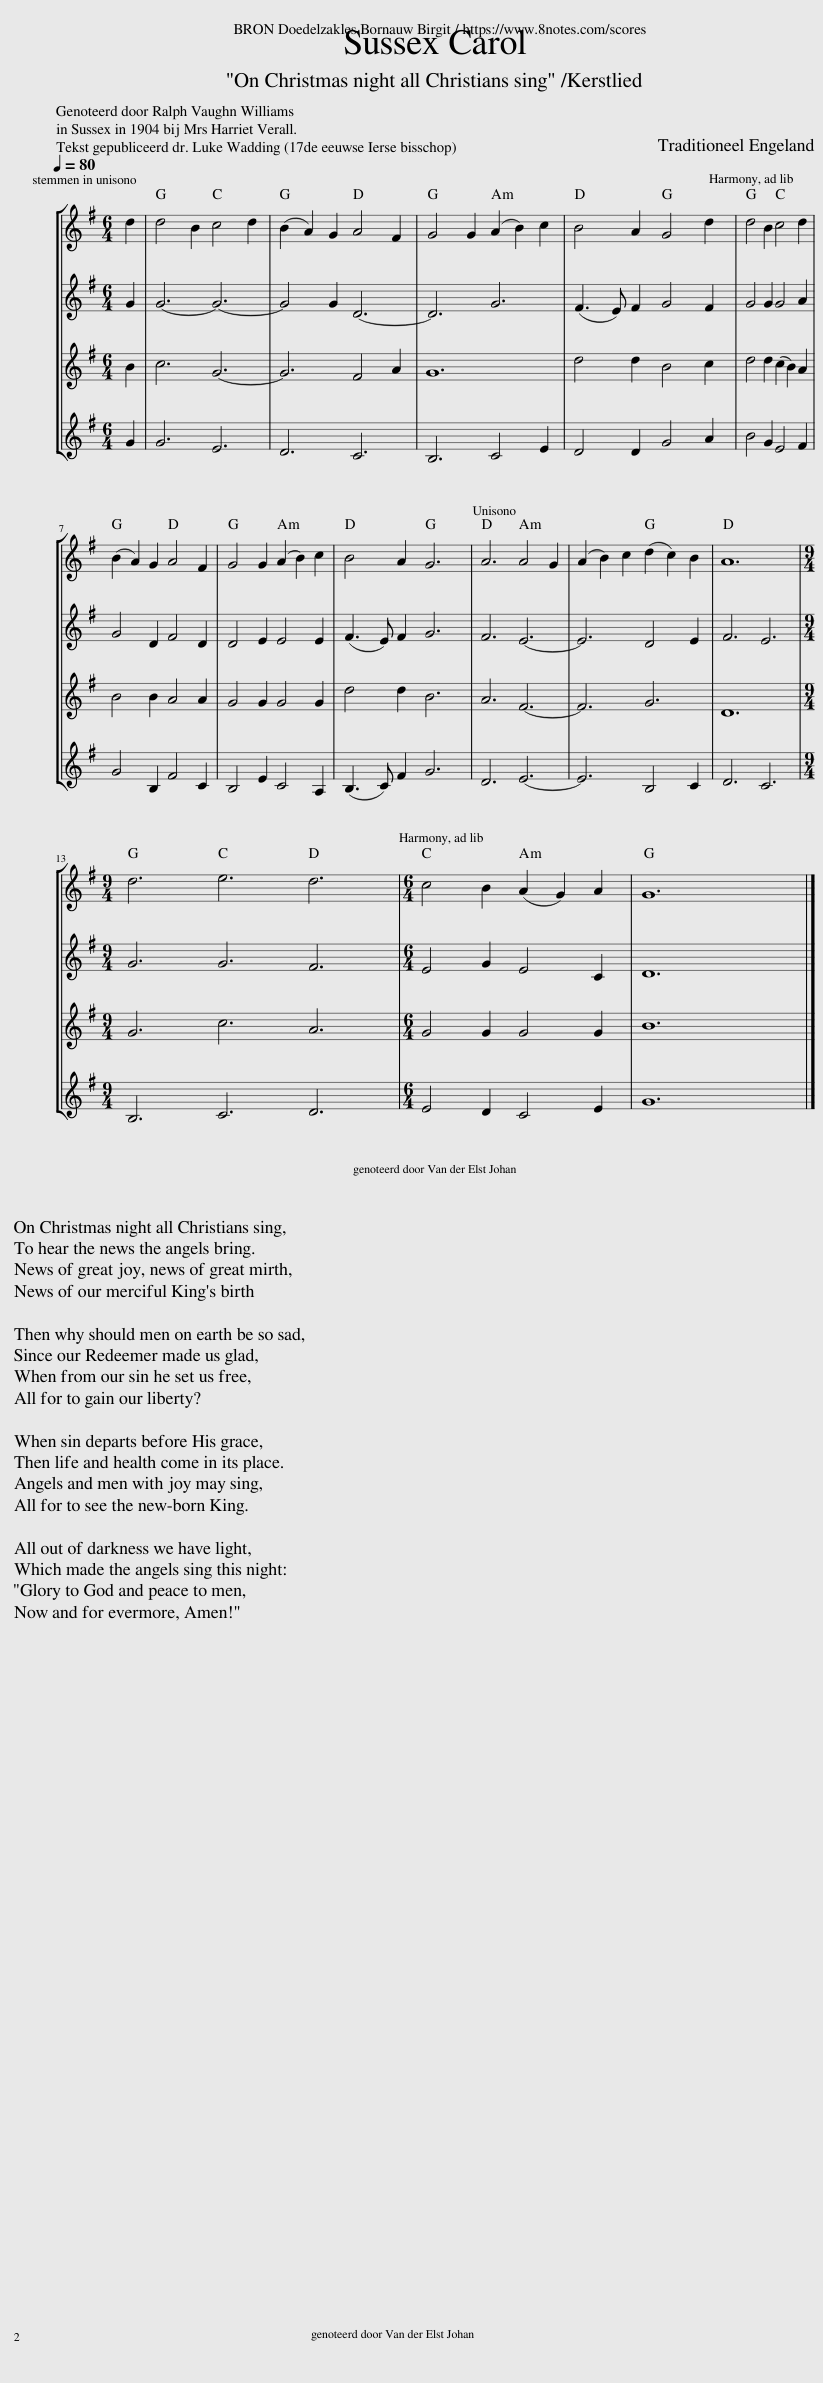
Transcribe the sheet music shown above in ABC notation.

X:1
%%score [ 1 2 3 4 ]
L:1/8
Q:1/4=80
M:6/4
I:linebreak $
K:G
V:1 treble
V:2 treble
V:3 treble
V:4 treble
V:1
 d2 | d4 B2 c4 d2 | (B2 A2) G2 A4 F2 | G4 G2 (A2 B2) c2 | B4 A2 G4 d2 | %5
 d4 B2 c4 d2 |$ (B2 A2) G2 A4 F2 | G4 G2 (A2 B2) c2 | B4 A2 G6 | A6 A4 G2 | %10
 (A2 B2) c2 (d2 c2) B2 | A12 |$[M:9/4] d6 e6 d6 |[M:6/4] c4 B2 (A2 G2) A2 | G12 |] %15
V:2
 G2 | G6- G6- | G4 G2 D6- | D6 G6 | (F3 E) F2 G4 F2 | %5
 G4 G2 G4 A2 |$ G4 D2 F4 D2 | D4 E2 E4 E2 | (F3 E) F2 G6 | F6 E6- | %10
 E6 D4 E2 | F6 E6 |$[M:9/4] G6 G6 F6 |[M:6/4] E4 G2 E4 C2 | D12 |] %15
V:3
 B2 | c6 G6- | G6 F4 A2 | G12 | d4 d2 B4 c2 | %5
 d4 d2 (c2 B2) A2 |$ B4 B2 A4 A2 | G4 G2 G4 G2 | d4 d2 B6 | A6 F6- | %10
 F6 G6 | D12 |$[M:9/4] G6 c6 A6 |[M:6/4] G4 G2 G4 G2 | B12 |] %15
V:4
 G2 | G6 E6 | D6 C6 | B,6 C4 E2 | D4 D2 G4 A2 | %5
 B4 G2 E4 F2 |$ G4 B,2 F4 C2 | B,4 E2 C4 A,2 | (B,3 C) F2 G6 | D6 E6- | %10
 E6 B,4 C2 | D6 C6 |$[M:9/4] B,6 C6 D6 |[M:6/4] E4 D2 C4 E2 | G12 |] %15
